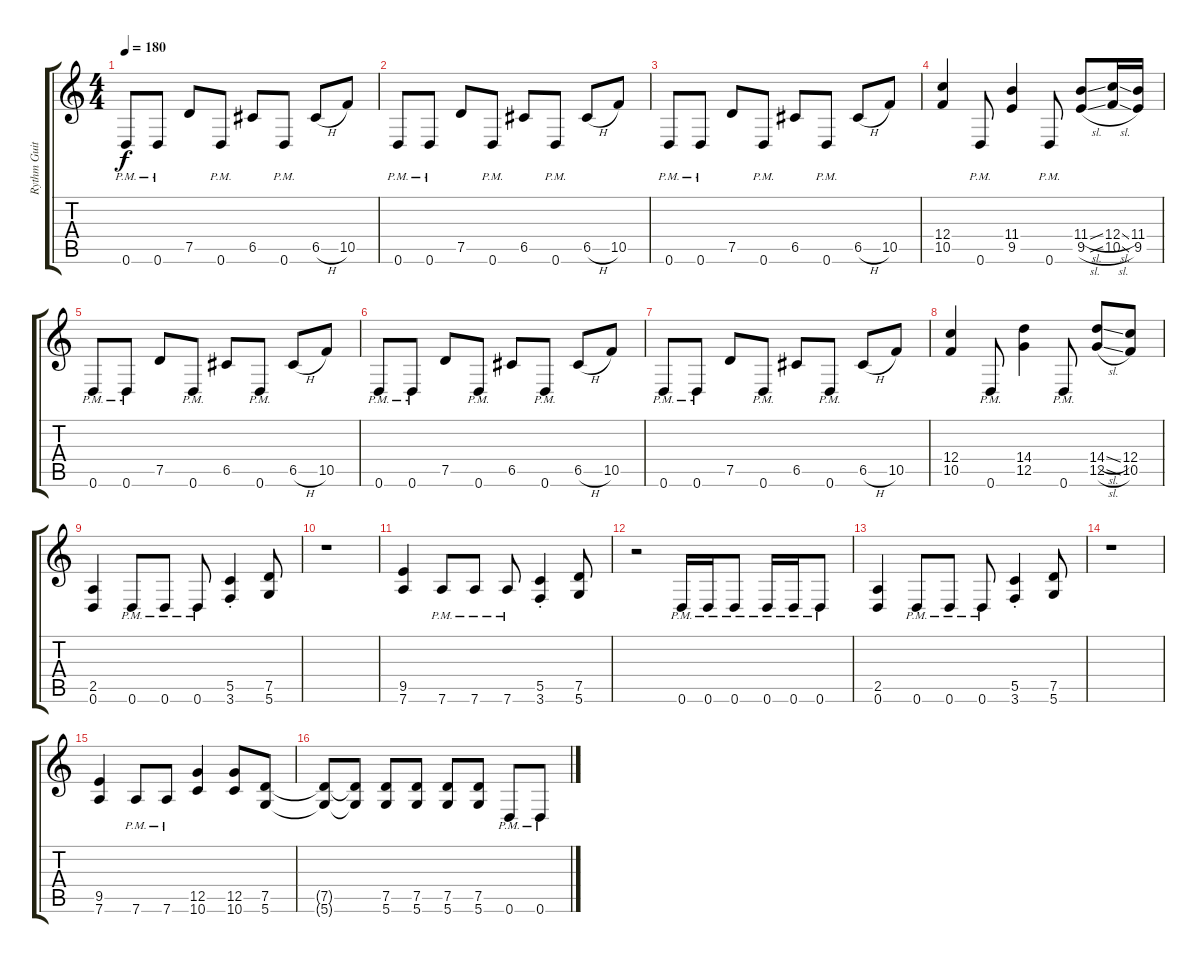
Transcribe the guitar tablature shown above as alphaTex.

\track ("Rythm Guitar" "Rythm Guit") {instrument overdrivenguitar}
\staff {score tabs}
\tuning (D4 A3 F3 C3 G2 D2) {hide}
\ts (4 4)
\tempo 180
\clef g2
\ks c
0.6{pm}.8{dy f} 0.6{pm}.8 7.5.8 0.6{pm}.8 6.5.8 0.6{pm}.8 6.5{h}.8 10.5.8 |
0.6{pm}.8 0.6{pm}.8 7.5.8 0.6{pm}.8 6.5.8 0.6{pm}.8 6.5{h}.8 10.5.8 |
0.6{pm}.8 0.6{pm}.8 7.5.8 0.6{pm}.8 6.5.8 0.6{pm}.8 6.5{h}.8 10.5.8 |
(12.4 10.5).4 0.6{pm}.8 (11.4 9.5).4 0.6{pm}.8 (11.4{sl} 9.5{sl}).8 (12.4{sl} 10.5{sl}).16 (11.4 9.5).16 |
0.6{pm}.8 0.6{pm}.8 7.5.8 0.6{pm}.8 6.5.8 0.6{pm}.8 6.5{h}.8 10.5.8 |
0.6{pm}.8 0.6{pm}.8 7.5.8 0.6{pm}.8 6.5.8 0.6{pm}.8 6.5{h}.8 10.5.8 |
0.6{pm}.8 0.6{pm}.8 7.5.8 0.6{pm}.8 6.5.8 0.6{pm}.8 6.5{h}.8 10.5.8 |
(12.4 10.5).4 0.6{pm}.8 (14.4 12.5).4 0.6{pm}.8 (14.4{sl} 12.5{sl}).8 (12.4 10.5).8 |
(2.5 0.6).4 0.6{pm}.8 0.6{pm}.8 0.6{pm}.8 (5.5{st} 3.6{st}).4 (7.5 5.6).8 |
r.1 |
(9.5 7.6).4 7.6{pm}.8 7.6{pm}.8 7.6{pm}.8 (5.5{st} 3.6{st}).4 (7.5 5.6).8 |
r.2 0.6{pm}.16 0.6{pm}.16 0.6{pm}.8 0.6{pm}.16 0.6{pm}.16 0.6{pm}.8 |
(2.5 0.6).4 0.6{pm}.8 0.6{pm}.8 0.6{pm}.8 (5.5{st} 3.6{st}).4 (7.5 5.6).8 |
r.1 |
(9.5 7.6).4 7.6{pm}.8 7.6{pm}.8 (12.5 10.6).4 (12.5 10.6).8 (7.5 5.6).8 |
(7.5{t} 5.6{t}).8 (7.5{t} 5.6{t}).8 (7.5 5.6).8 (7.5 5.6).8 (7.5 5.6).8 (7.5 5.6).8 0.6{pm}.8 0.6{pm}.8
